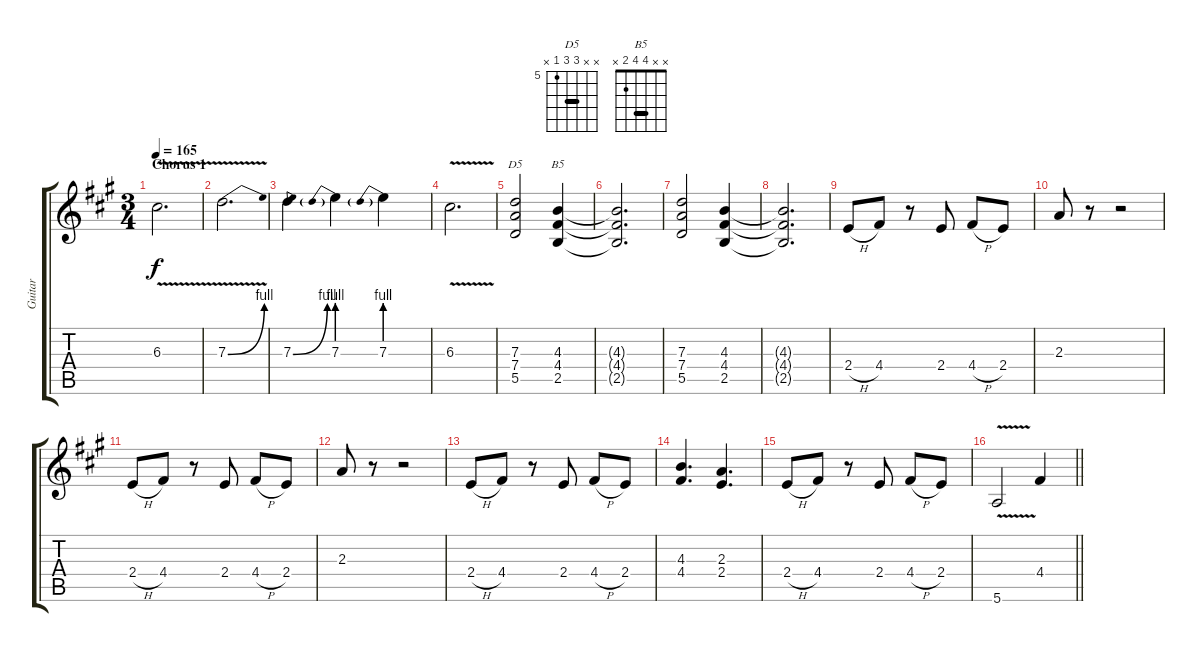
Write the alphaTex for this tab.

\track ("Guitar" "Guitar") {instrument overdrivenguitar}
\staff {score tabs}
\tuning (E4 B3 G3 D3 A2 E2) {hide}
\chord ("D5" x x 7 7 5 x) {firstfret 5 barre 7}
\chord ("B5" x x 4 4 2 x) {barre 4}
\ts (3 4)
\section ("" "Chorus 1")
\tempo 165
\clef g2
\ks a
6.3{v}.2{d dy f} |
7.3{be (bend 0 0 60 4) v}.2{d} |
7.3{be (bend 0 0 60 4)}.4 7.3{be (prebend 0 4 60 4)}.4 7.3{be (prebend 0 4 60 4)}.4 |
6.3{v}.2{d} |
(7.3 7.4 5.5).2{ch "D5"} (4.3 4.4 2.5).4{ch "B5"} |
(4.3{t} 4.4{t} 2.5{t}).2{d} |
(7.3 7.4 5.5).2 (4.3 4.4 2.5).4 |
(4.3{t} 4.4{t} 2.5{t}).2{d} |
2.4{h}.8 4.4.8 r.8 2.4.8 4.4{h}.8 2.4.8 |
2.3.8 r.8 r.2 |
2.4{h}.8 4.4.8 r.8 2.4.8 4.4{h}.8 2.4.8 |
2.3.8 r.8 r.2 |
2.4{h}.8 4.4.8 r.8 2.4.8 4.4{h}.8 2.4.8 |
(4.3 4.4).4{d} (2.3 2.4).4{d} |
2.4{h}.8 4.4.8 r.8 2.4.8 4.4{h}.8 2.4.8 |
\barLineRight lightlight
5.6{v}.2 4.4.4
